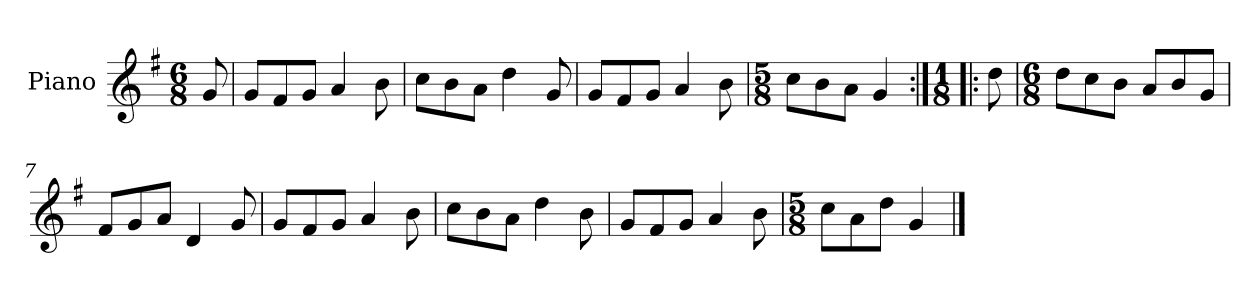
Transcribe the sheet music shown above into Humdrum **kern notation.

**kern
*part1
*staff1
*I"Piano
*I'Pno.
*clefG2
*k[f#]
*M6/8
=
8g/
=1
8g/L
8f#/
8g/J
4a/
8b\
=2
8cc\L
8b\
8a\J
4dd\
8g/
=3
8g/L
8f#/
8g/J
4a/
8b\
=4
*M5/8
8cc\L
8b\
8a\J
4g/
=5:|!|:
*M1/8
8dd\
=6
*M6/8
8dd\L
8cc\
8b\J
8a/L
8b/
8g/J
=7
8f#/L
8g/
8a/J
4d/
8g/
=8
8g/L
8f#/
8g/J
4a/
8b\
!!LO:LB:g=z
=9
8cc\L
8b\
8a\J
4dd\
8b\
=10
8g/L
8f#/
8g/J
4a/
8b\
=11
*M5/8
8cc\L
8a\
8dd\J
4g/
==
*-
